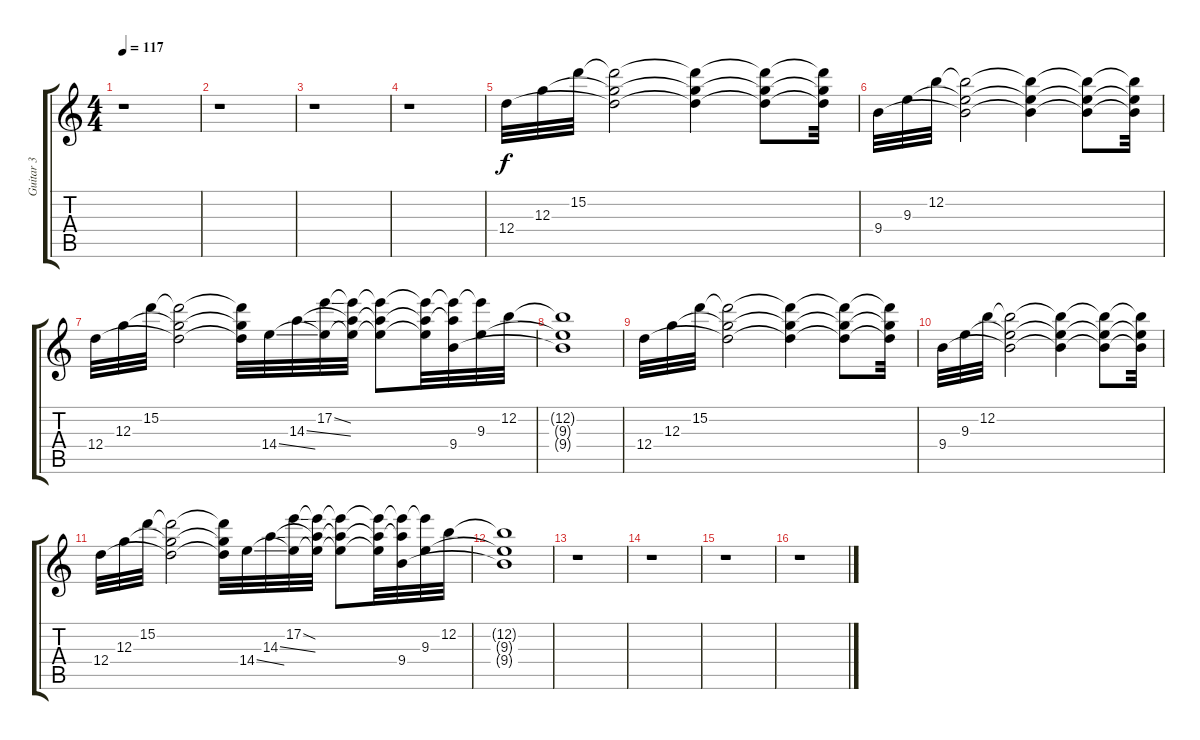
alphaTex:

\track ("Guitar 3" "Guitar 3") {instrument electricguitarclean}
\staff {score tabs}
\tuning (E4 B3 G3 D3 A2 E2) {hide}
\ts (4 4)
\tempo 117
\clef g2
\ks c
r.1{dy f} |
r.1 |
r.1 |
r.1 |
12.4.32 12.3.32 15.2.32 (15.2{t} 12.3{t} 12.4{t}).2 (15.2{t} 12.3{t} 12.4{t}).4 (15.2{t} 12.3{t} 12.4{t}).8 (15.2{t} 12.3{t} 12.4{t}).32 |
9.4.32 9.3.32 12.2.32 (12.2{t} 9.3{t} 9.4{t}).2 (12.2{t} 9.3{t} 9.4{t}).4 (12.2{t} 9.3{t} 9.4{t}).8 (12.2{t} 9.3{t} 9.4{t}).32 |
12.4.32 12.3.32 15.2.32 (15.2{t} 12.3{t} 12.4{t}).2 (15.2{t} 12.3{t} 12.4{t}).32 14.4{ss}.32 14.3{ss}.32 (17.2{ss} 14.4{t}).32 (17.2{t} 14.3{t} 14.4{t}).32 (17.2{t} 14.3{t} 14.4{t}).8 (17.2{t} 14.3{t} 14.4{t}).32 (17.2{t} 14.3{t} 9.4).32 (17.2{t} 9.3).32 12.2.32 |
(12.2{t} 9.3{t} 9.4{t}).1 |
12.4.32 12.3.32 15.2.32 (15.2{t} 12.3{t} 12.4{t}).2 (15.2{t} 12.3{t} 12.4{t}).4 (15.2{t} 12.3{t} 12.4{t}).8 (15.2{t} 12.3{t} 12.4{t}).32 |
9.4.32 9.3.32 12.2.32 (12.2{t} 9.3{t} 9.4{t}).2 (12.2{t} 9.3{t} 9.4{t}).4 (12.2{t} 9.3{t} 9.4{t}).8 (12.2{t} 9.3{t} 9.4{t}).32 |
12.4.32 12.3.32 15.2.32 (15.2{t} 12.3{t} 12.4{t}).2 (15.2{t} 12.3{t} 12.4{t}).32 14.4{ss}.32 14.3{ss}.32 (17.2{ss} 14.4{t}).32 (17.2{t} 14.3{t} 14.4{t}).32 (17.2{t} 14.3{t} 14.4{t}).8 (17.2{t} 14.3{t} 14.4{t}).32 (17.2{t} 14.3{t} 9.4).32 (17.2{t} 9.3).32 12.2.32 |
(12.2{t} 9.3{t} 9.4{t}).1 |
r.1 |
r.1 |
r.1 |
r.1
